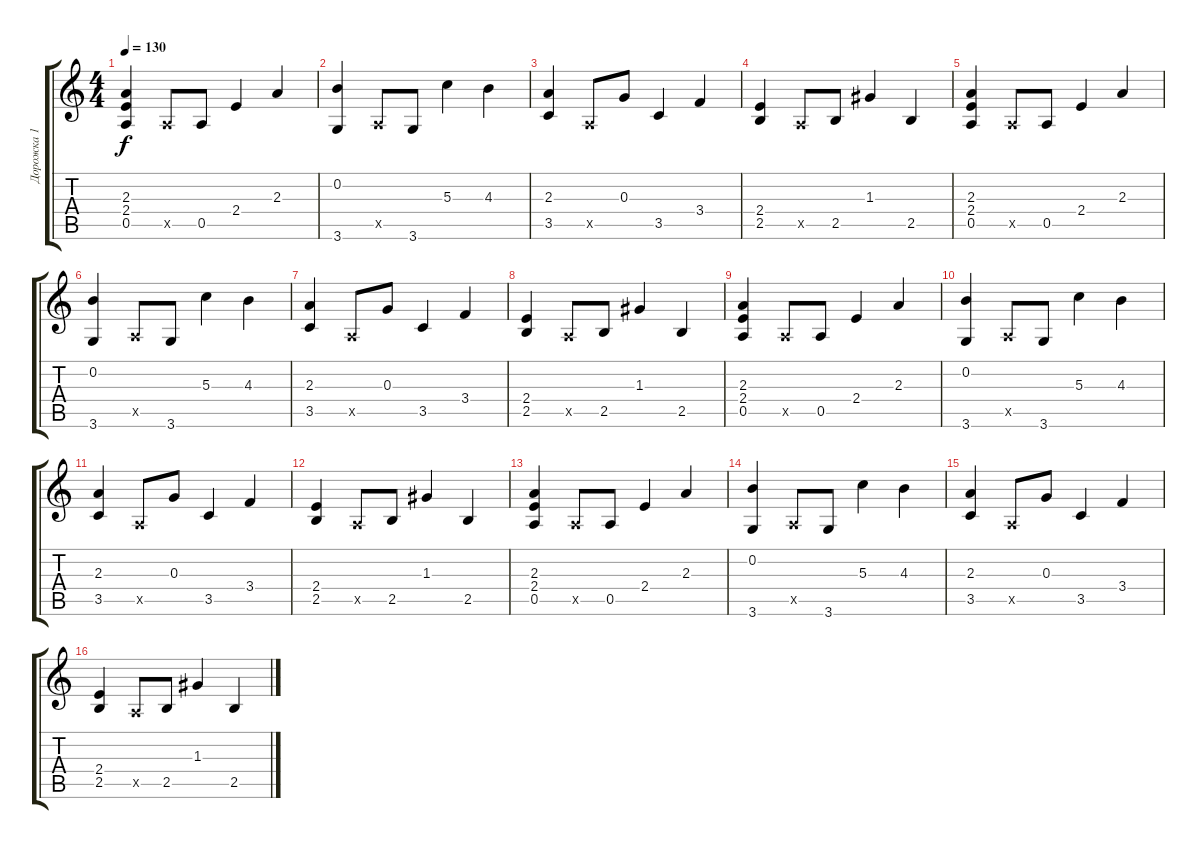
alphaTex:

\track ("Дорожка 1" "Дорожка 1") {instrument acousticguitarsteel}
\staff {score tabs}
\tuning (E4 B3 G3 D3 A2 E2) {hide}
\ts (4 4)
\tempo 130
\clef g2
\ks c
(2.3 2.4 0.5).4{dy f} 0.5{x}.8 0.5.8 2.4.4 2.3.4 |
(0.2 3.6).4 0.5{x}.8 3.6.8 5.3.4 4.3.4 |
(2.3 3.5).4 0.5{x}.8 0.3.8 3.5.4 3.4.4 |
(2.4 2.5).4 0.5{x}.8 2.5.8 1.3.4 2.5.4 |
(2.3 2.4 0.5).4 0.5{x}.8 0.5.8 2.4.4 2.3.4 |
(0.2 3.6).4 0.5{x}.8 3.6.8 5.3.4 4.3.4 |
(2.3 3.5).4 0.5{x}.8 0.3.8 3.5.4 3.4.4 |
(2.4 2.5).4 0.5{x}.8 2.5.8 1.3.4 2.5.4 |
(2.3 2.4 0.5).4 0.5{x}.8 0.5.8 2.4.4 2.3.4 |
(0.2 3.6).4 0.5{x}.8 3.6.8 5.3.4 4.3.4 |
(2.3 3.5).4 0.5{x}.8 0.3.8 3.5.4 3.4.4 |
(2.4 2.5).4 0.5{x}.8 2.5.8 1.3.4 2.5.4 |
(2.3 2.4 0.5).4 0.5{x}.8 0.5.8 2.4.4 2.3.4 |
(0.2 3.6).4 0.5{x}.8 3.6.8 5.3.4 4.3.4 |
(2.3 3.5).4 0.5{x}.8 0.3.8 3.5.4 3.4.4 |
(2.4 2.5).4 0.5{x}.8 2.5.8 1.3.4 2.5.4
